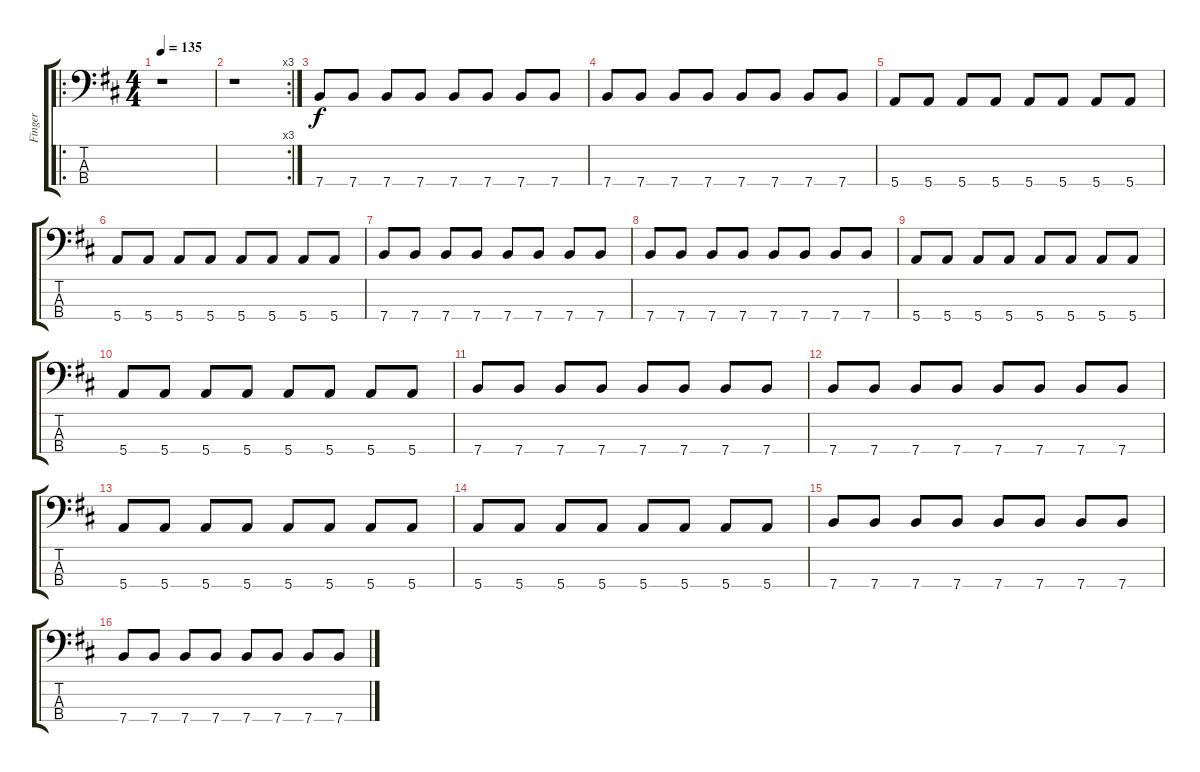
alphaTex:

\track ("Finger" "Finger") {instrument electricbassfinger}
\staff {score tabs}
\tuning (G2 D2 A1 E1) {hide}
\ro
\ts (4 4)
\tempo 135
\clef f4
\ks d
r.1{dy f} |
\rc 3
r.1 |
7.4.8 7.4.8 7.4.8 7.4.8 7.4.8 7.4.8 7.4.8 7.4.8 |
7.4.8 7.4.8 7.4.8 7.4.8 7.4.8 7.4.8 7.4.8 7.4.8 |
5.4.8 5.4.8 5.4.8 5.4.8 5.4.8 5.4.8 5.4.8 5.4.8 |
5.4.8 5.4.8 5.4.8 5.4.8 5.4.8 5.4.8 5.4.8 5.4.8 |
7.4.8 7.4.8 7.4.8 7.4.8 7.4.8 7.4.8 7.4.8 7.4.8 |
7.4.8 7.4.8 7.4.8 7.4.8 7.4.8 7.4.8 7.4.8 7.4.8 |
5.4.8 5.4.8 5.4.8 5.4.8 5.4.8 5.4.8 5.4.8 5.4.8 |
5.4.8 5.4.8 5.4.8 5.4.8 5.4.8 5.4.8 5.4.8 5.4.8 |
7.4.8 7.4.8 7.4.8 7.4.8 7.4.8 7.4.8 7.4.8 7.4.8 |
7.4.8 7.4.8 7.4.8 7.4.8 7.4.8 7.4.8 7.4.8 7.4.8 |
5.4.8 5.4.8 5.4.8 5.4.8 5.4.8 5.4.8 5.4.8 5.4.8 |
5.4.8 5.4.8 5.4.8 5.4.8 5.4.8 5.4.8 5.4.8 5.4.8 |
7.4.8 7.4.8 7.4.8 7.4.8 7.4.8 7.4.8 7.4.8 7.4.8 |
7.4.8 7.4.8 7.4.8 7.4.8 7.4.8 7.4.8 7.4.8 7.4.8
